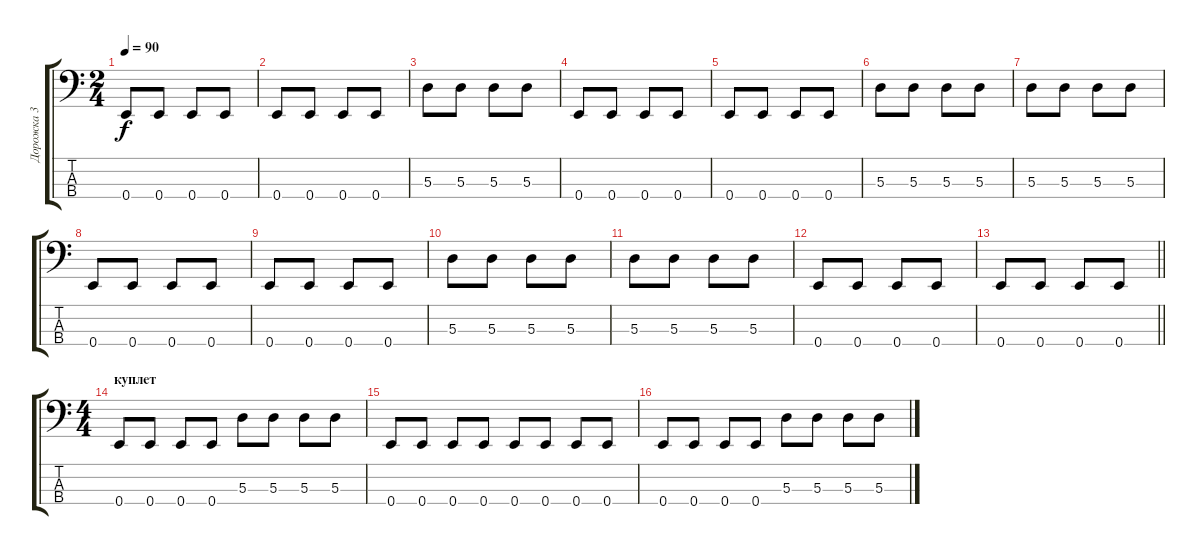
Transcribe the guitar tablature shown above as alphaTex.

\track ("Дорожка 3" "Дорожка 3") {instrument electricbassfinger}
\staff {score tabs}
\tuning (G2 D2 A1 E1) {hide}
\ts (2 4)
\tempo 90
\clef f4
\ks c
0.4.8{dy f} 0.4.8 0.4.8 0.4.8 |
0.4.8 0.4.8 0.4.8 0.4.8 |
5.3.8 5.3.8 5.3.8 5.3.8 |
0.4.8 0.4.8 0.4.8 0.4.8 |
0.4.8 0.4.8 0.4.8 0.4.8 |
5.3.8 5.3.8 5.3.8 5.3.8 |
5.3.8 5.3.8 5.3.8 5.3.8 |
0.4.8 0.4.8 0.4.8 0.4.8 |
0.4.8 0.4.8 0.4.8 0.4.8 |
5.3.8 5.3.8 5.3.8 5.3.8 |
5.3.8 5.3.8 5.3.8 5.3.8 |
0.4.8 0.4.8 0.4.8 0.4.8 |
\barLineRight lightlight
0.4.8 0.4.8 0.4.8 0.4.8 |
\ts (4 4)
\section ("" "куплет")
0.4.8 0.4.8 0.4.8 0.4.8 5.3.8 5.3.8 5.3.8 5.3.8 |
0.4.8 0.4.8 0.4.8 0.4.8 0.4.8 0.4.8 0.4.8 0.4.8 |
0.4.8 0.4.8 0.4.8 0.4.8 5.3.8 5.3.8 5.3.8 5.3.8
